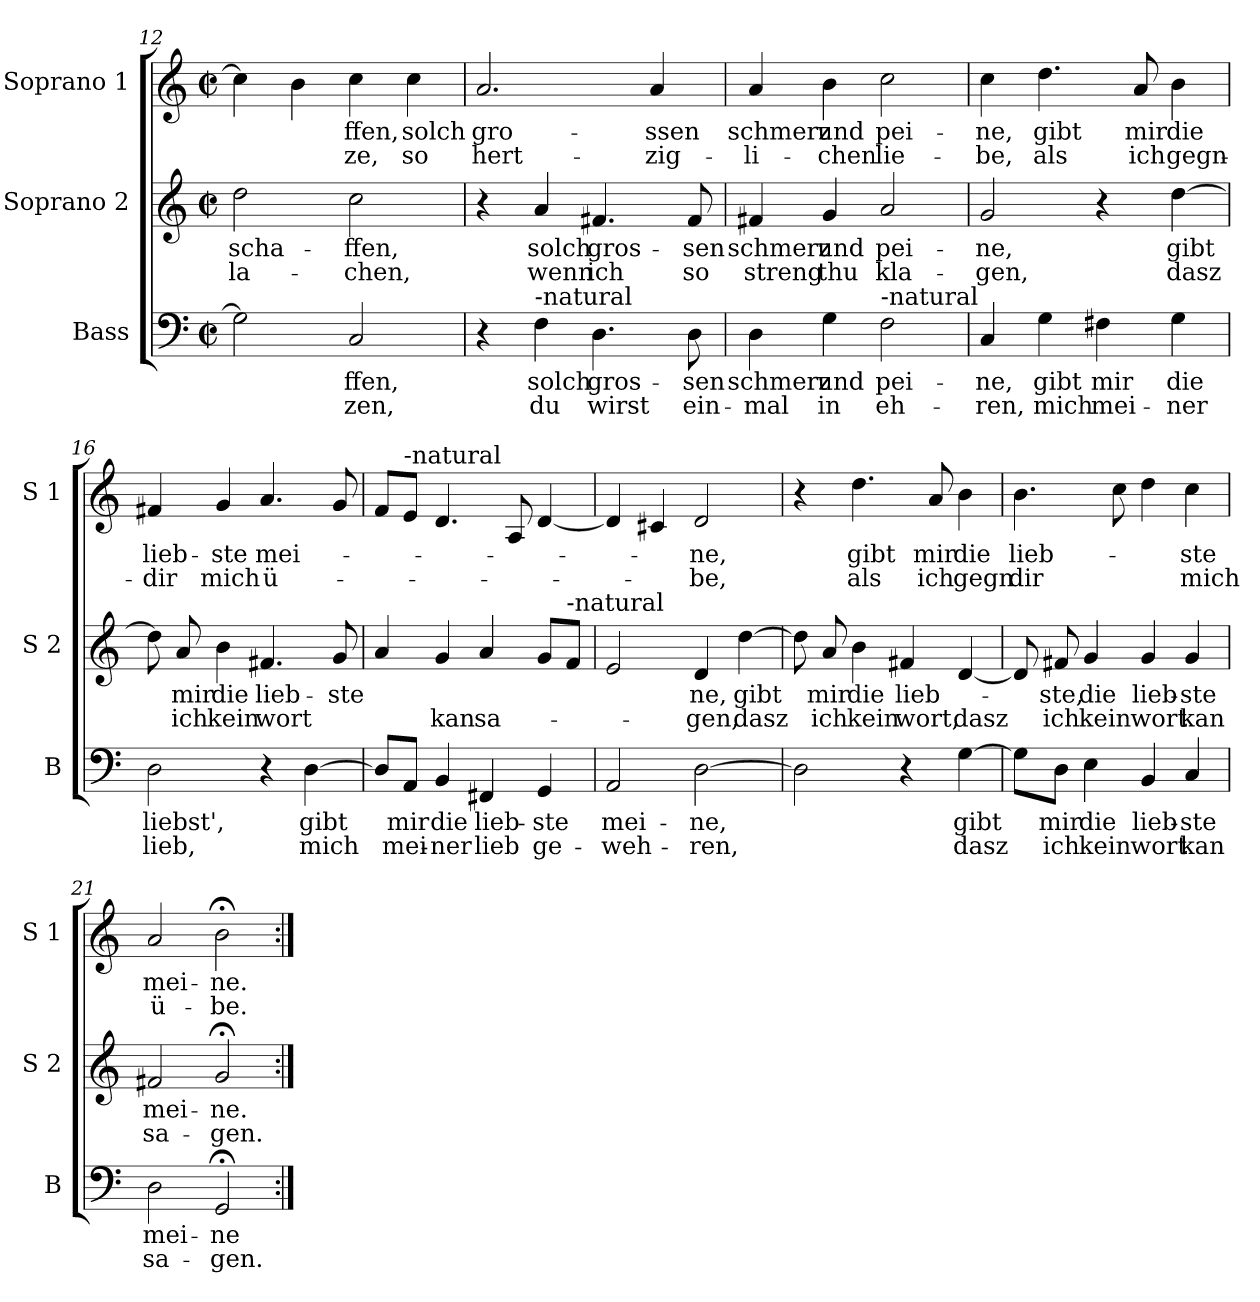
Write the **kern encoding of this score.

**kern	**text	**text	**kern	**text	**text	**kern	**text	**text
*part3	*part3	*part3	*part2	*part2	*part2	*part1	*part1	*part1
*staff3	*staff3	*staff3	*staff2	*staff2	*staff2	*staff1	*staff1	*staff1
*I"Bass	*	*	*I"Soprano 2	*	*	*I"Soprano 1	*	*
*I'B	*	*	*I'S 2	*	*	*I'S 1	*	*
*clefF4	*	*	*clefG2	*	*	*clefG2	*	*
*k[]	*	*	*k[]	*	*	*k[]	*	*
*C:	*	*	*C:	*	*	*C:	*	*
*M2/2	*	*	*M2/2	*	*	*M2/2	*	*
*met(c|)	*	*	*met(c|)	*	*	*met(c|)	*	*
=12	=12	=12	=12	=12	=12	=12	=12	=12
!	!	!	!	!LO:LY:b	!LO:LY:b	!	!	!
2G\]	.	.	2dd\	scha-	la-	4cc\]	.	.
.	.	.	.	.	.	4b\	.	.
!	!LO:LY:b	!LO:LY:b	!	!LO:LY:b	!LO:LY:b	!	!LO:LY:b	!LO:LY:b
2C/	-ffen,	-zen,	2cc\	-ffen,	-chen,	4cc\	-ffen,	-ze,
!	!	!	!	!	!	!	!LO:LY:b	!LO:LY:b
.	.	.	.	.	.	4cc\	solch	so
=13	=13	=13	=13	=13	=13	=13	=13	=13
!	!	!	!	!	!	!	!LO:LY:b	!LO:LY:b
4r	.	.	4r	.	.	2.a/	gro-	hert-
!LO:TX:a:t=-natural	!	!	!	!	!	!	!	!
!	!LO:LY:b	!LO:LY:b	!	!LO:LY:b	!LO:LY:b	!	!	!
4F\	solch	du	4a/	solch	wenn	.	.	.
!	!LO:LY:b	!LO:LY:b	!	!LO:LY:b	!LO:LY:b	!	!	!
4.D\	gros-	wirst	4.f#X/	gros-	ich	.	.	.
!	!	!	!	!	!	!	!LO:LY:b	!LO:LY:b
.	.	.	.	.	.	4a/	-ssen	-zig-
!	!LO:LY:b	!LO:LY:b	!	!LO:LY:b	!LO:LY:b	!	!	!
8D\	-sen	ein-	8f#/	-sen	so	.	.	.
!!LO:LB:g=z
=14	=14	=14	=14	=14	=14	=14	=14	=14
!	!LO:LY:b	!LO:LY:b	!	!LO:LY:b	!LO:LY:b	!	!LO:LY:b	!LO:LY:b
4D\	schmerz	-mal	4f#X/	schmerz	streng	4a/	schmerz	-li-
!	!LO:LY:b	!LO:LY:b	!	!LO:LY:b	!LO:LY:b	!	!LO:LY:b	!LO:LY:b
4G\	und	in	4g/	und	thu	4b\	und	-chen
!LO:TX:a:t=-natural	!	!	!	!	!	!	!	!
!	!LO:LY:b	!LO:LY:b	!	!LO:LY:b	!LO:LY:b	!	!LO:LY:b	!LO:LY:b
2F\	pei-	eh-	2a/	pei-	kla-	2cc\	pei-	lie-
=15	=15	=15	=15	=15	=15	=15	=15	=15
!	!LO:LY:b	!LO:LY:b	!	!LO:LY:b	!LO:LY:b	!	!LO:LY:b	!LO:LY:b
4C/	-ne,	-ren,	2g/	-ne,	-gen,	4cc\	-ne,	-be,
!	!LO:LY:b	!LO:LY:b	!	!	!	!	!LO:LY:b	!LO:LY:b
4G\	gibt	mich	.	.	.	4.dd\	gibt	als
!	!LO:LY:b	!LO:LY:b	!	!	!	!	!	!
4F#X\	mir	mei-	4r	.	.	.	.	.
!	!	!	!	!	!	!	!LO:LY:b	!LO:LY:b
.	.	.	.	.	.	8a/	mir	ich
!	!LO:LY:b	!LO:LY:b	!	!LO:LY:b	!LO:LY:b	!	!LO:LY:b	!LO:LY:b
4G\	die	-ner	[4dd\	gibt	dasz	4b\	die	gegn-
=16	=16	=16	=16	=16	=16	=16	=16	=16
!	!LO:LY:b	!LO:LY:b	!	!	!	!	!LO:LY:b	!LO:LY:b
2D\	liebst',	lieb,	8dd\]	.	.	4f#X/	lieb-	-dir
!	!	!	!	!LO:LY:b	!LO:LY:b	!	!	!
.	.	.	8a/	mir	ich	.	.	.
!	!	!	!	!LO:LY:b	!LO:LY:b	!	!LO:LY:b	!LO:LY:b
.	.	.	4b\	die	kein	4g/	-ste	mich
!	!	!	!	!LO:LY:b	!LO:LY:b	!	!LO:LY:b	!LO:LY:b
4r	.	.	4.f#X/	lieb-	wort	4.a/	mei-	ü-
!	!LO:LY:b	!LO:LY:b	!	!	!	!	!	!
[4D\	gibt	mich	.	.	.	.	.	.
!	!	!	!	!LO:LY:b	!	!	!	!
.	.	.	8g/	-ste	.	8g/	.	.
=17	=17	=17	=17	=17	=17	=17	=17	=17
8D/L]	.	.	4a/	.	.	8f/L	.	.
!	!	!	!	!	!	!LO:TX:a:t=-natural	!	!
!	!LO:LY:b	!LO:LY:b	!	!	!	!	!	!
8AA/J	mir	mei-	.	.	.	8e/J	.	.
!	!LO:LY:b	!LO:LY:b	!	!	!LO:LY:b	!	!	!
4BB/	die	-ner	4g/	.	kan	4.d/	.	.
!	!LO:LY:b	!LO:LY:b	!	!	!LO:LY:b	!	!	!
4FF#X/	lieb-	lieb	4a/	.	sa-	.	.	.
.	.	.	.	.	.	8A/	.	.
!	!LO:LY:b	!LO:LY:b	!	!	!	!	!	!
4GG/	-ste	ge-	8g/L	.	.	[4d/	.	.
!	!	!	!LO:TX:a:t=-natural	!	!	!	!	!
.	.	.	8f/J	.	.	.	.	.
!!LO:LB:g=z
=18	=18	=18	=18	=18	=18	=18	=18	=18
!	!LO:LY:b	!LO:LY:b	!	!	!	!	!	!
2AA/	mei-	-weh-	2e/	.	.	4d/]	.	.
.	.	.	.	.	.	4c#X/	.	.
!	!LO:LY:b	!LO:LY:b	!	!LO:LY:b	!LO:LY:b	!	!LO:LY:b	!LO:LY:b
[2D\	-ne,	-ren,	4d/	-ne,	-gen,	2d/	-ne,	-be,
!	!	!	!	!LO:LY:b	!LO:LY:b	!	!	!
.	.	.	[4dd\	gibt	dasz	.	.	.
=19	=19	=19	=19	=19	=19	=19	=19	=19
2D\]	.	.	8dd\]	.	.	4r	.	.
!	!	!	!	!LO:LY:b	!LO:LY:b	!	!	!
.	.	.	8a/	mir	ich	.	.	.
!	!	!	!	!LO:LY:b	!LO:LY:b	!	!LO:LY:b	!LO:LY:b
.	.	.	4b\	die	kein	4.dd\	gibt	als
!	!	!	!	!LO:LY:b	!LO:LY:b	!	!	!
4r	.	.	4f#X/	lieb-	wort,	.	.	.
!	!	!	!	!	!	!	!LO:LY:b	!LO:LY:b
.	.	.	.	.	.	8a/	mir	ich
!	!LO:LY:b	!LO:LY:b	!	!	!LO:LY:b	!	!LO:LY:b	!LO:LY:b
[4G\	gibt	dasz	[4d/	.	dasz	4b\	die	gegn
=20	=20	=20	=20	=20	=20	=20	=20	=20
!	!	!	!	!	!	!	!LO:LY:b	!LO:LY:b
8G\L]	.	.	8d/]	.	.	4.b\	lieb-	dir
!	!LO:LY:b	!LO:LY:b	!	!LO:LY:b	!LO:LY:b	!	!	!
8D\J	mir	ich	8f#X/	-ste,	ich	.	.	.
!	!LO:LY:b	!LO:LY:b	!	!LO:LY:b	!LO:LY:b	!	!	!
4E\	die	kein	4g/	die	kein	.	.	.
.	.	.	.	.	.	8cc\	.	.
!	!LO:LY:b	!LO:LY:b	!	!LO:LY:b	!LO:LY:b	!	!	!
4BB/	lieb-	wort	4g/	lieb-	wort	4dd\	.	.
!	!LO:LY:b	!LO:LY:b	!	!LO:LY:b	!LO:LY:b	!	!LO:LY:b	!LO:LY:b
4C/	-ste	kan	4g/	-ste	kan	4cc\	-ste	mich
=21	=21	=21	=21	=21	=21	=21	=21	=21
!	!LO:LY:b	!LO:LY:b	!	!LO:LY:b	!LO:LY:b	!	!LO:LY:b	!LO:LY:b
2D\	mei-	sa-	2f#X/	mei-	sa-	2a/	mei-	ü-
!	!LO:LY:b	!LO:LY:b	!	!LO:LY:b	!LO:LY:b	!	!LO:LY:b	!LO:LY:b
2GG;</	-ne	-gen.	2g;</	-ne.	-gen.	2b;<\	-ne.	-be.
=:|!	=:|!	=:|!	=:|!	=:|!	=:|!	=:|!	=:|!	=:|!
*-	*-	*-	*-	*-	*-	*-	*-	*-
